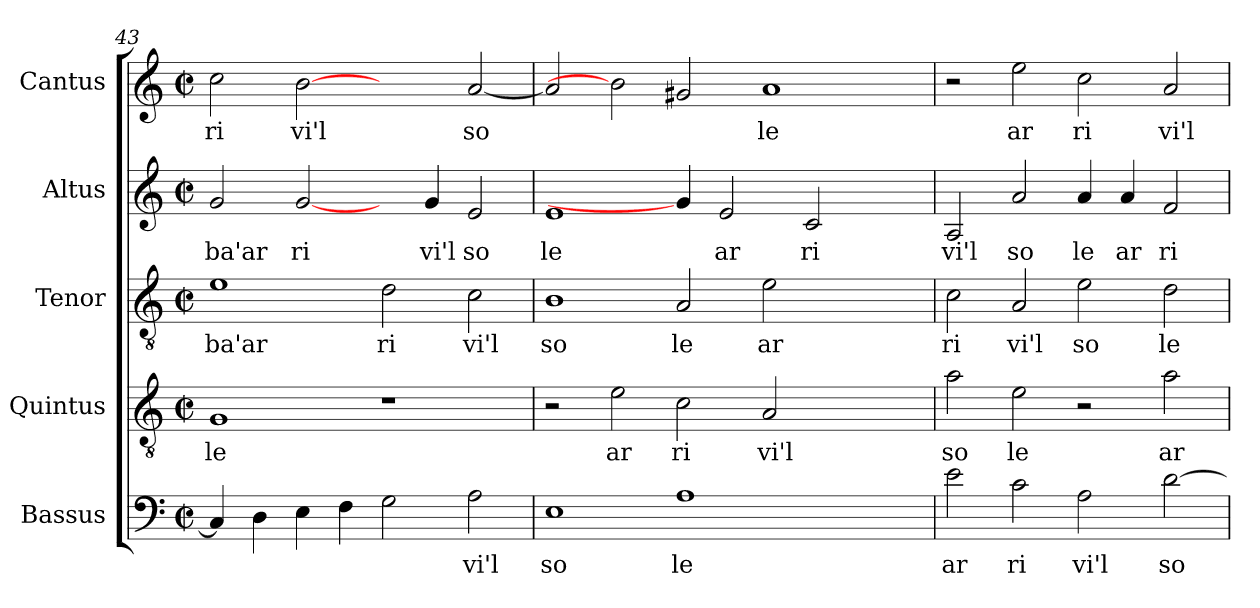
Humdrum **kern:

**kern	**text	**kern	**text	**kern	**text	**kern	**text	**kern	**text
*part5	*part5	*part4	*part4	*part3	*part3	*part2	*part2	*part1	*part1
*staff5	*staff5	*staff4	*staff4	*staff3	*staff3	*staff2	*staff2	*staff1	*staff1
*I"Bassus	*	*I"Quintus	*	*I"Tenor	*	*I"Altus	*	*I"Cantus	*
*clefF4	*	*clefGv2	*	*clefGv2	*	*clefG2	*	*clefG2	*
*k[]	*	*k[]	*	*k[]	*	*k[]	*	*k[]	*
*C:	*	*C:	*	*C:	*	*C:	*	*C:	*
*M2/2	*	*M2/2	*	*M2/2	*	*M2/2	*	*M2/2	*
*met(c|)	*	*met(c|)	*	*met(c|)	*	*met(c|)	*	*met(c|)	*
=43	=43	=43	=43	=43	=43	=43	=43	=43	=43
!	!LO:LY:b:cj	!	!LO:LY:b:cj	!	!LO:LY:b	!	!LO:LY:b:cj	!	!LO:LY:b:cj
4C/]	.	1G	le	1e	ba'ar	2g/	ba'ar	2cc\	ri
!	!LO:LY:b:cj	!	!	!	!	!	!	!	!
4D\	.	.	.	.	.	.	.	.	.
!	!LO:LY:b:cj	!	!	!	!	!	!LO:LY:b:cj	!	!LO:LY:b:cj
4E\	.	.	.	.	.	[2g/	ri	[2b	vi'l
!	!LO:LY:b:cj	!	!	!	!	!	!	!	!
4F\	.	.	.	.	.	.	.	.	.
!	!LO:LY:b:cj	!	!	!	!LO:LY:b	!	!	!	!
2G\	.	1r	.	2d\	ri	4ryy	.	2ryy	.
!	!	!	!	!	!	!	!LO:LY:b:cj	!	!
.	.	.	.	.	.	4g/	vi'l	.	.
!	!LO:LY:b:cj	!	!	!	!LO:LY:b	!	!LO:LY:b:cj	!	!LO:LY:b:cj
2A\	vi'l	.	.	2c\	vi'l	2e/	so	[<2a/	so
!!LO:LB:g=z
=44	=44	=44	=44	=44	=44	=44	=44	=44	=44
!	!LO:LY:b:cj	!	!	!	!LO:LY:b	!	!LO:LY:b:cj	!	!LO:LY:b:cj
1E	so	2r	.	1B	so	1e	le	2a/]	.
!	!	!	!LO:LY:b:cj	!	!	!	!	!	!
.	.	2e\	ar	.	.	.	.	2b]	.
!	!LO:LY:b:cj	!	!LO:LY:b:cj	!	!LO:LY:b	!	!	!	!LO:LY:b:cj
1A	le	2c\	ri	2A/	le	4g/]	.	2g#/	.
!	!	!	!	!	!	!	!LO:LY:b:cj	!	!
.	.	.	.	.	.	2e/	ar	.	.
!	!	!	!LO:LY:b:cj	!	!LO:LY:b	!	!	!	!LO:LY:b:cj
.	.	2A/	vi'l	2e\	ar	.	.	1a	le
!	!	!	!	!	!	!	!LO:LY:b:cj	!	!
.	.	.	.	.	.	2c/	ri	.	.
2ryy	.	2ryy	.	2ryy	.	.	.	.	.
.	.	.	.	.	.	4ryy	.	.	.
=45	=45	=45	=45	=45	=45	=45	=45	=45	=45
!	!LO:LY:b:cj	!	!LO:LY:b:cj	!	!LO:LY:b	!	!LO:LY:b:cj	!	!
2e\	ar	2a\	so	2c\	ri	2A/	vi'l	2r	.
!	!LO:LY:b:cj	!	!LO:LY:b:cj	!	!LO:LY:b	!	!LO:LY:b:cj	!	!LO:LY:b:cj
2c\	ri	2e\	le	2A/	vi'l	2a/	so	2ee\	ar
!	!LO:LY:b:cj	!	!	!	!LO:LY:b	!	!LO:LY:b:cj	!	!LO:LY:b:cj
2A\	vi'l	2r	.	2e\	so	4a/	le	2cc\	ri
!	!	!	!	!	!	!	!LO:LY:b:cj	!	!
.	.	.	.	.	.	4a/	ar	.	.
!	!LO:LY:b:cj	!	!LO:LY:b:cj	!	!LO:LY:b	!	!LO:LY:b:cj	!	!LO:LY:b:cj
[>2d\	so	2a\	ar	2d\	le	2f/	ri	2a/	vi'l
=	=	=	=	=	=	=	=	=	=
*-	*-	*-	*-	*-	*-	*-	*-	*-	*-
